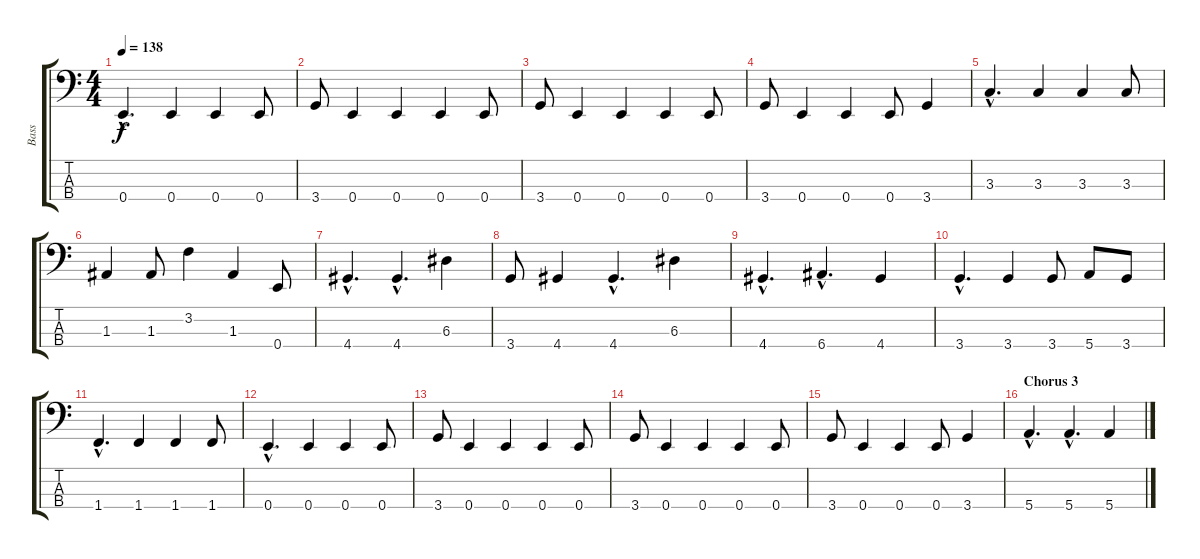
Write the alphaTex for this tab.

\track ("Bass" "Bass") {instrument electricbassfinger}
\staff {score tabs}
\tuning (G2 D2 A1 E1) {hide}
\ts (4 4)
\tempo 138
\clef f4
\ks c
0.4{hac}.4{d dy f} 0.4.4 0.4.4 0.4.8 |
3.4.8 0.4.4 0.4.4 0.4.4 0.4.8 |
3.4.8 0.4.4 0.4.4 0.4.4 0.4.8 |
3.4.8 0.4.4 0.4.4 0.4.8 3.4.4 |
3.3{hac}.4{d} 3.3.4 3.3.4 3.3.8 |
1.3.4 1.3.8 3.2.4 1.3.4 0.4.8 |
4.4{hac}.4{d} 4.4{hac}.4{d} 6.3.4 |
3.4.8 4.4.4 4.4{hac}.4{d} 6.3.4 |
4.4{hac}.4{d} 6.4{hac}.4{d} 4.4.4 |
3.4{hac}.4{d} 3.4.4 3.4.8 5.4.8 3.4.8 |
1.4{hac}.4{d} 1.4.4 1.4.4 1.4.8 |
0.4{hac}.4{d} 0.4.4 0.4.4 0.4.8 |
3.4.8 0.4.4 0.4.4 0.4.4 0.4.8 |
3.4.8 0.4.4 0.4.4 0.4.4 0.4.8 |
3.4.8 0.4.4 0.4.4 0.4.8 3.4.4 |
\section ("" "Chorus 3")
5.4{hac}.4{d} 5.4{hac}.4{d} 5.4.4
